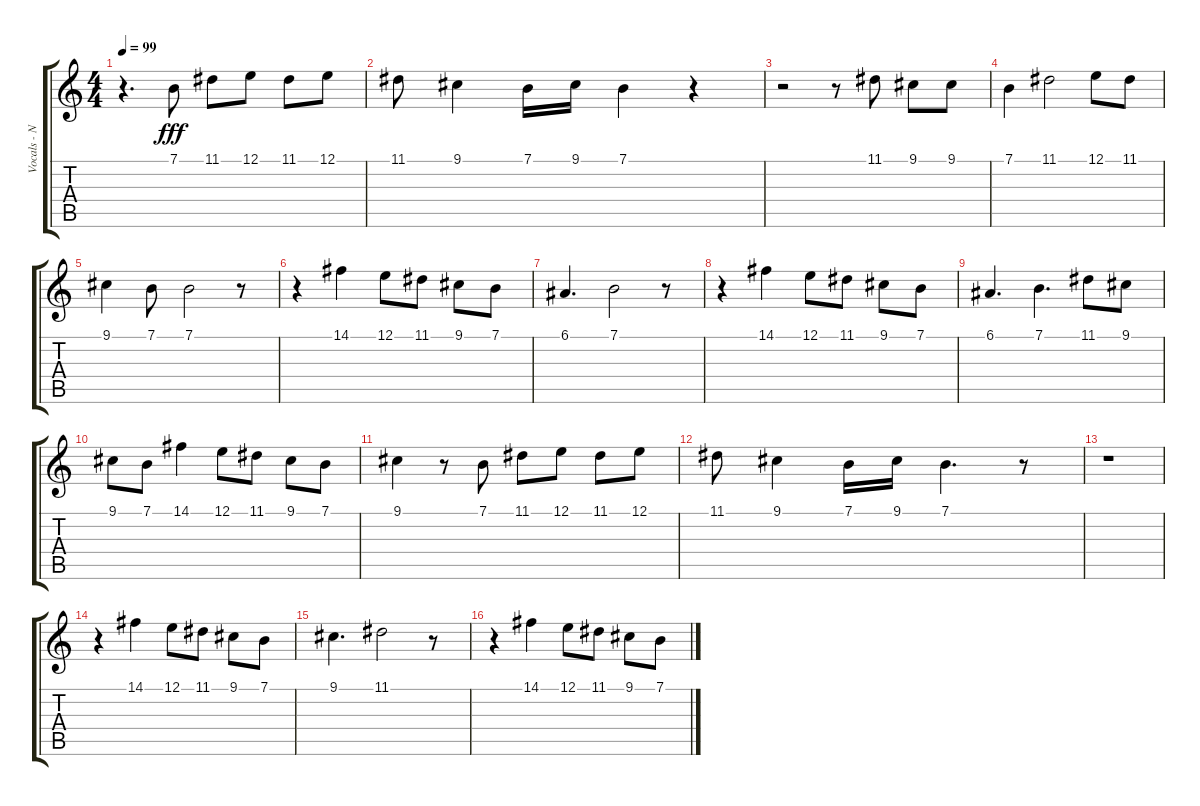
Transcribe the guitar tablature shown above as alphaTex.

\track ("Vocals - Nick" "Vocals - N") {instrument accordion}
\staff {score tabs}
\tuning (E4 B3 G3 D3 A2 E2) {hide}
\ts (4 4)
\tempo 99
\clef g2
\ks c
r.4{d dy fff} 7.1.8 11.1.8 12.1.8 11.1.8 12.1.8 |
11.1.8 9.1.4 7.1.16 9.1.16 7.1.4 r.4 |
r.2 r.8 11.1.8 9.1.8 9.1.8 |
7.1.4 11.1.2{volume 10} 12.1.8 11.1.8 |
9.1.4 7.1.8 7.1.2 r.8 |
r.4 14.1.4 12.1.8 11.1.8 9.1.8 7.1.8 |
6.1.4{d} 7.1.2 r.8 |
r.4 14.1.4 12.1.8 11.1.8 9.1.8 7.1.8 |
6.1.4{d} 7.1.4{d} 11.1.8 9.1.8 |
9.1.8 7.1.8 14.1.4 12.1.8 11.1.8 9.1.8 7.1.8 |
9.1.4 r.8 7.1.8{volume 16} 11.1.8 12.1.8 11.1.8 12.1.8 |
11.1.8 9.1.4 7.1.16 9.1.16 7.1.4{d} r.8 |
r.1 |
r.4 14.1.4{volume 10} 12.1.8 11.1.8 9.1.8 7.1.8 |
9.1.4{d} 11.1.2 r.8 |
r.4 14.1.4 12.1.8 11.1.8 9.1.8 7.1.8
